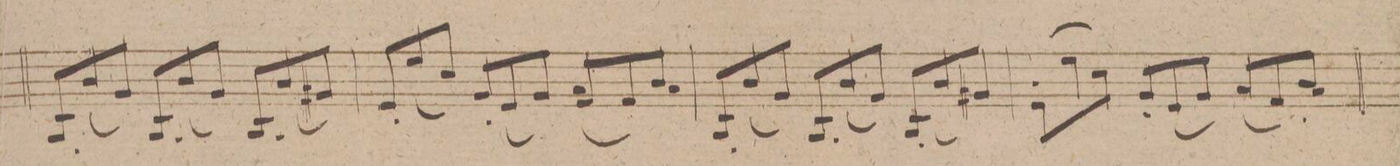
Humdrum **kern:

**kern	**dynam
*I"Violino 2do	*
*clefG2	*
*k[f#]	*
*M9/8	*
8B'/L	.
(8b/	.
8g/J)	.
8B'/L	.
(8b/	.
8g/J)	.
8B'/L	.
(8b/	.
8g#X/J)	.
=12	=12
8e'/L	.
(8ee/	.
8cc/J)	.
8g'/L	.
(8e/	.
8g/J)	.
(8aL 8f#/	.
8f#/)	.
8bJ 8a/	.
=13	=13
8B'/L	.
(8b/	.
8g/J)	.
8B'/L	.
(8b/	.
8g/J)	.
8B'/L	.
(8b/	.
8g#X/J)	.
=14	=14
8e'\L	.
(8ee\	.
8cc\J)	.
8g'/L	.
(8e/	.
8g/J)	.
(8a/L	.
8f#/)	.
8bJ 8a'/	.
=15	=15
*-	*-
